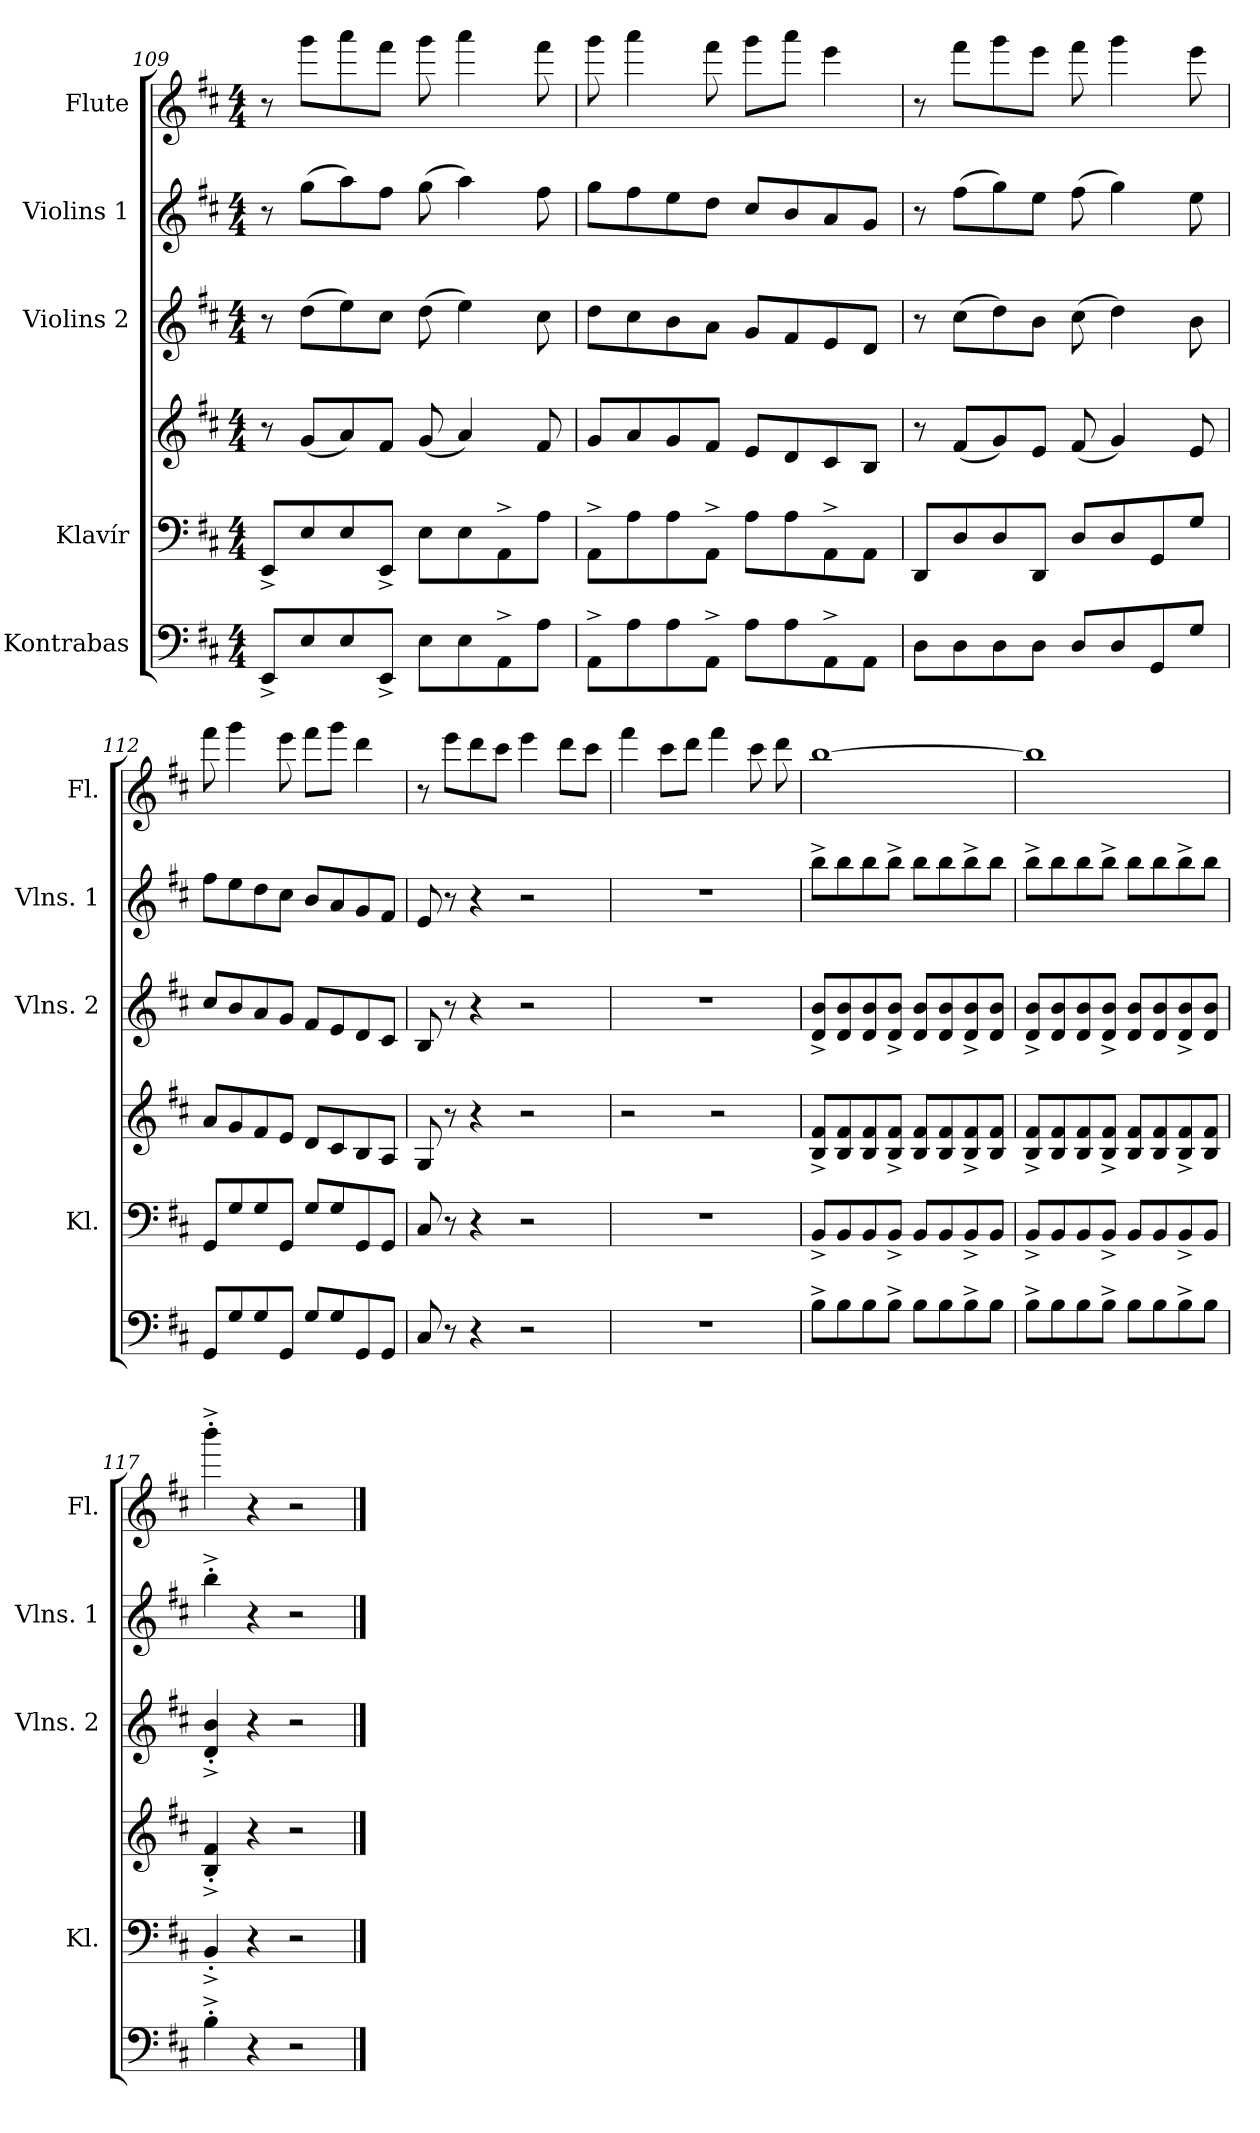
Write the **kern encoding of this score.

**kern	**kern	**kern	**kern	**kern	**kern
*part5	*part4	*part4	*part3	*part2	*part1
*staff6	*staff5	*staff4	*staff3	*staff2	*staff1
*I"Kontrabas	*I"Klavír	*	*I"Violins 2	*I"Violins 1	*I"Flute
*	*I'Kl.	*	*I'Vlns. 2	*I'Vlns. 1	*I'Fl.
*clefF4	*clefF4	*clefG2	*clefG2	*clefG2	*clefG2
*ITrd7c12	*	*	*	*	*
*k[f#c#]	*k[f#c#]	*k[f#c#]	*k[f#c#]	*k[f#c#]	*k[f#c#]
*M4/4	*M4/4	*M4/4	*M4/4	*M4/4	*M4/4
=109	=109	=109	=109	=109	=109
8EEE^/L	8EE^/L	8r	8r	8r	8r
8EE/	8E/	(8g/L	(8dd\L	(8gg\L	8ggg\L
8EE/	8E/	8a/)	8ee\)	8aa\)	8aaa\
8EEE^/J	8EE^/J	8f#/J	8cc#\J	8ff#\J	8fff#\J
8EE\L	8E\L	(8g/	(8dd\	(8gg\	8ggg\
8EE\	8E\	4a/)	4ee\)	4aa\)	4aaa\
8AAA^\	8AA^\	.	.	.	.
8AA\J	8A\J	8f#/	8cc#\	8ff#\	8fff#\
=110	=110	=110	=110	=110	=110
8AAA^\L	8AA^\L	8g/L	8dd\L	8gg\L	8ggg\
8AA\	8A\	8a/	8cc#\	8ff#\	4aaa\
8AA\	8A\	8g/	8b\	8ee\	.
8AAA^\J	8AA^\J	8f#/J	8a\J	8dd\J	8fff#\
8AA\L	8A\L	8e/L	8g/L	8cc#/L	8ggg\L
8AA\	8A\	8d/	8f#/	8b/	8aaa\J
8AAA^\	8AA^\	8c#/	8e/	8a/	4eee\
8AAA\J	8AA\J	8B/J	8d/J	8g/J	.
=111	=111	=111	=111	=111	=111
8DD\L	8DD/L	8r	8r	8r	8r
8DD\	8D/	(8f#/L	(8cc#\L	(8ff#\L	8fff#\L
8DD\	8D/	8g/)	8dd\)	8gg\)	8ggg\
8DD\J	8DD/J	8e/J	8b\J	8ee\J	8eee\J
8DD/L	8D/L	(8f#/	(8cc#\	(8ff#\	8fff#\
8DD/	8D/	4g/)	4dd\)	4gg\)	4ggg\
8GGG/	8GG/	.	.	.	.
8GG/J	8G/J	8e/	8b\	8ee\	8eee\
=112	=112	=112	=112	=112	=112
8GGG/L	8GG/L	8a/L	8cc#/L	8ff#\L	8fff#\
8GG/	8G/	8g/	8b/	8ee\	4ggg\
8GG/	8G/	8f#/	8a/	8dd\	.
8GGG/J	8GG/J	8e/J	8g/J	8cc#\J	8eee\
8GG/L	8G/L	8d/L	8f#/L	8b/L	8fff#\L
8GG/	8G/	8c#/	8e/	8a/	8ggg\J
8GGG/	8GG/	8B/	8d/	8g/	4ddd\
8GGG/J	8GG/J	8A/J	8c#/J	8f#/J	.
!!LO:LB:g=z
=113	=113	=113	=113	=113	=113
8CC#/	8C#/	8G/	8B/	8e/	8r
8r	8r	8r	8r	8r	8eee\L
4r	4r	4r	4r	4r	8ddd\
.	.	.	.	.	8ccc#\J
2r	2r	2r	2r	2r	4eee\
.	.	.	.	.	8ddd\L
.	.	.	.	.	8ccc#\J
=114	=114	=114	=114	=114	=114
1r	1r	2r	1r	1r	4fff#\
.	.	.	.	.	8ccc#\L
.	.	.	.	.	8ddd\J
.	.	2r	.	.	4fff#\
.	.	.	.	.	8ccc#Z\
.	.	.	.	.	8ddd\
=115	=115	=115	=115	=115	=115
8BB^\L	8BB^/L	8B/^ 8f#/^L	8d/^ 8b/^L	8bb^\L	[1bb
8BB\	8BB/	8B/ 8f#/	8d/ 8b/	8bb\	.
8BB\	8BB/	8B/ 8f#/	8d/ 8b/	8bb\	.
8BB^\J	8BB^/J	8B/^ 8f#/^J	8d/^ 8b/^J	8bb^\J	.
8BB\L	8BB/L	8B/ 8f#/L	8d/ 8b/L	8bb\L	.
8BB\	8BB/	8B/ 8f#/	8d/ 8b/	8bb\	.
8BB^\	8BB^/	8B/^ 8f#/^	8d/^ 8b/^	8bb^\	.
8BB\J	8BB/J	8B/ 8f#/J	8d/ 8b/J	8bb\J	.
=116	=116	=116	=116	=116	=116
8BB^\L	8BB^/L	8B/^ 8f#/^L	8d/^ 8b/^L	8bb^\L	1bb]
8BB\	8BB/	8B/ 8f#/	8d/ 8b/	8bb\	.
8BB\	8BB/	8B/ 8f#/	8d/ 8b/	8bb\	.
8BB^\J	8BB^/J	8B/^ 8f#/^J	8d/^ 8b/^J	8bb^\J	.
8BB\L	8BB/L	8B/ 8f#/L	8d/ 8b/L	8bb\L	.
8BB\	8BB/	8B/ 8f#/	8d/ 8b/	8bb\	.
8BB^\	8BB^/	8B/^ 8f#/^	8d/^ 8b/^	8bb^\	.
8BB\J	8BB/J	8B/ 8f#/J	8d/ 8b/J	8bb\J	.
=117	=117	=117	=117	=117	=117
4BB^'\	4BB^'/	4B/^' 4f#/^'	4d/^' 4b/^'	4bb^'\	4bbb^'\
4r	4r	4r	4r	4r	4r
2r	2r	2r	2r	2r	2r
==	==	==	==	==	==
*-	*-	*-	*-	*-	*-
